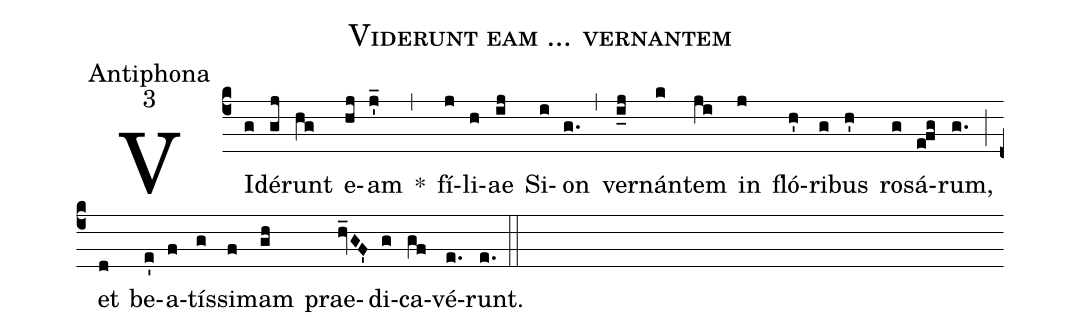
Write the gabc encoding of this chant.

name:Viderunt eam ... vernantem;
office-part:Antiphona;
mode:3;
%%
(c4) VI(g)dé(gj)runt(hg) e(hj)am(j'_) *(,) fí(j)li(h)ae(ij) Si(i)on(g.) (,) ver(i_j)nán(k)tem(ji) in(j) fló(h')ri(g)bus(h') ro(g)sá(e!fg)rum,(g.) (;) et(d) be(e')a(f)tís(g)si(f)mam(gh) prae(hv_GF')di(g)ca(gf)vé(e.)runt.(e.) (::)
